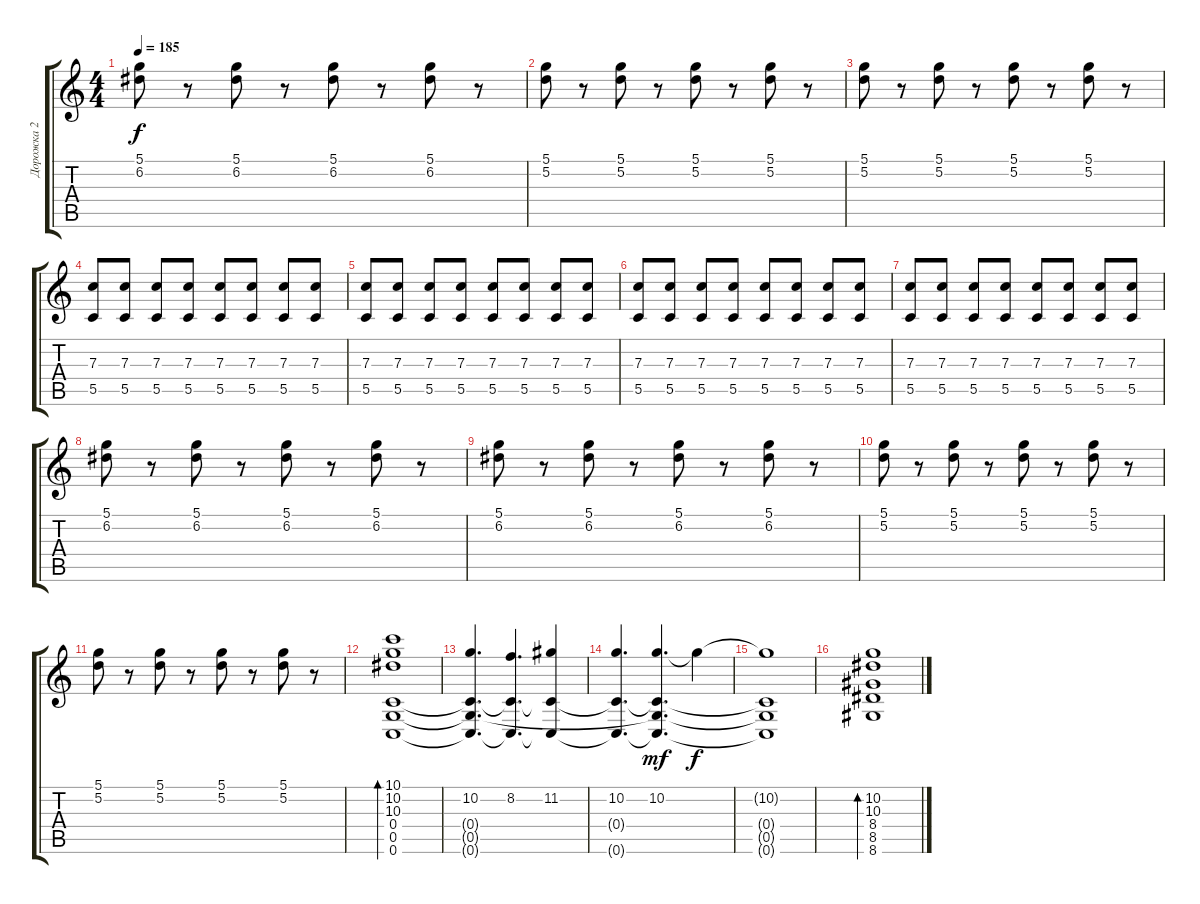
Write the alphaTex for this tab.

\track ("Дорожка 2" "Дорожка 2") {instrument distortionguitar}
\staff {score tabs}
\tuning (D4 A3 F3 C3 G2 C2) {hide}
\ts (4 4)
\tempo 185
\clef g2
\ks c
(5.1 6.2).8{dy f} r.8 (5.1 6.2).8 r.8 (5.1 6.2).8 r.8 (5.1 6.2).8 r.8 |
(5.1 5.2).8 r.8 (5.1 5.2).8 r.8 (5.1 5.2).8 r.8 (5.1 5.2).8 r.8 |
(5.1 5.2).8 r.8 (5.1 5.2).8 r.8 (5.1 5.2).8 r.8 (5.1 5.2).8 r.8 |
(7.3 5.5).8 (7.3 5.5).8 (7.3 5.5).8 (7.3 5.5).8 (7.3 5.5).8 (7.3 5.5).8 (7.3 5.5).8 (7.3 5.5).8 |
(7.3 5.5).8 (7.3 5.5).8 (7.3 5.5).8 (7.3 5.5).8 (7.3 5.5).8 (7.3 5.5).8 (7.3 5.5).8 (7.3 5.5).8 |
(7.3 5.5).8 (7.3 5.5).8 (7.3 5.5).8 (7.3 5.5).8 (7.3 5.5).8 (7.3 5.5).8 (7.3 5.5).8 (7.3 5.5).8 |
(7.3 5.5).8 (7.3 5.5).8 (7.3 5.5).8 (7.3 5.5).8 (7.3 5.5).8 (7.3 5.5).8 (7.3 5.5).8 (7.3 5.5).8 |
(5.1 6.2).8 r.8 (5.1 6.2).8 r.8 (5.1 6.2).8 r.8 (5.1 6.2).8 r.8 |
(5.1 6.2).8 r.8 (5.1 6.2).8 r.8 (5.1 6.2).8 r.8 (5.1 6.2).8 r.8 |
(5.1 5.2).8 r.8 (5.1 5.2).8 r.8 (5.1 5.2).8 r.8 (5.1 5.2).8 r.8 |
(5.1 5.2).8 r.8 (5.1 5.2).8 r.8 (5.1 5.2).8 r.8 (5.1 5.2).8 r.8 |
(10.1 10.2 10.3 0.4 0.5 0.6).1{bd 240 instrument electricguitarjazz} |
(10.2 0.4{t} 0.5{t} 0.6{t}).4{d} (8.2 0.4{t} 0.6{t}).4{d} (11.2 0.4{t} 0.6{t}).4 |
(10.2 0.4{t} 0.6{t}).4{d} (10.2 0.4{t} 0.5{t} 0.6{t}).4{d dy mf} 10.2{t}.4{dy f} |
(10.2{t} 0.4{t} 0.5{t} 0.6{t}).1 |
(10.2 10.3 8.4 8.5 8.6).1{bd 240}
